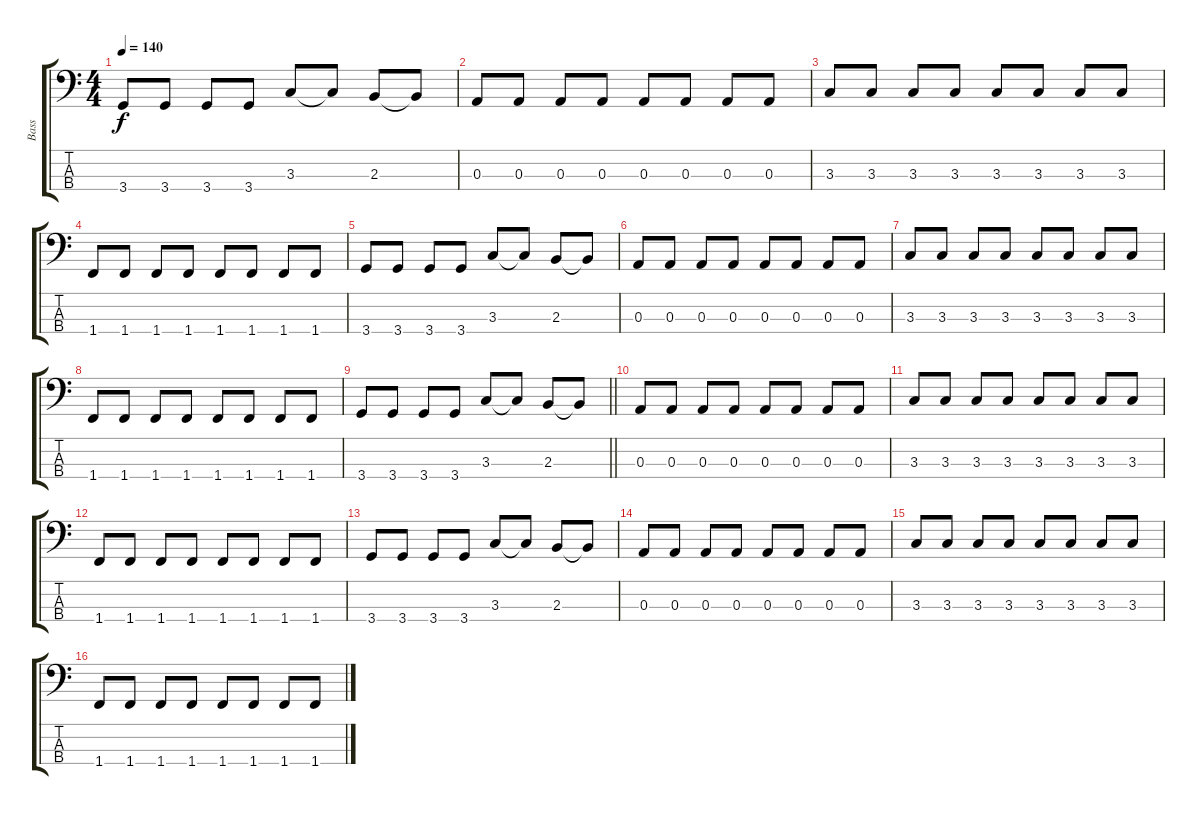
\track ("Bass" "Bass") {instrument electricbassfinger}
\staff {score tabs}
\tuning (G2 D2 A1 E1) {hide}
\ts (4 4)
\tempo 140
\clef f4
\ks c
3.4.8{dy f} 3.4.8 3.4.8 3.4.8 3.3.8 3.3{t}.8 2.3.8 2.3{t}.8 |
0.3.8 0.3.8 0.3.8 0.3.8 0.3.8 0.3.8 0.3.8 0.3.8 |
3.3.8 3.3.8 3.3.8 3.3.8 3.3.8 3.3.8 3.3.8 3.3.8 |
1.4.8 1.4.8 1.4.8 1.4.8 1.4.8 1.4.8 1.4.8 1.4.8 |
3.4.8 3.4.8 3.4.8 3.4.8 3.3.8 3.3{t}.8 2.3.8 2.3{t}.8 |
0.3.8 0.3.8 0.3.8 0.3.8 0.3.8 0.3.8 0.3.8 0.3.8 |
3.3.8 3.3.8 3.3.8 3.3.8 3.3.8 3.3.8 3.3.8 3.3.8 |
1.4.8 1.4.8 1.4.8 1.4.8 1.4.8 1.4.8 1.4.8 1.4.8 |
\barLineRight lightlight
3.4.8 3.4.8 3.4.8 3.4.8 3.3.8 3.3{t}.8 2.3.8 2.3{t}.8 |
\section ("" "")
0.3.8 0.3.8 0.3.8 0.3.8 0.3.8 0.3.8 0.3.8 0.3.8 |
3.3.8 3.3.8 3.3.8 3.3.8 3.3.8 3.3.8 3.3.8 3.3.8 |
1.4.8 1.4.8 1.4.8 1.4.8 1.4.8 1.4.8 1.4.8 1.4.8 |
3.4.8 3.4.8 3.4.8 3.4.8 3.3.8 3.3{t}.8 2.3.8 2.3{t}.8 |
0.3.8 0.3.8 0.3.8 0.3.8 0.3.8 0.3.8 0.3.8 0.3.8 |
3.3.8 3.3.8 3.3.8 3.3.8 3.3.8 3.3.8 3.3.8 3.3.8 |
1.4.8 1.4.8 1.4.8 1.4.8 1.4.8 1.4.8 1.4.8 1.4.8
